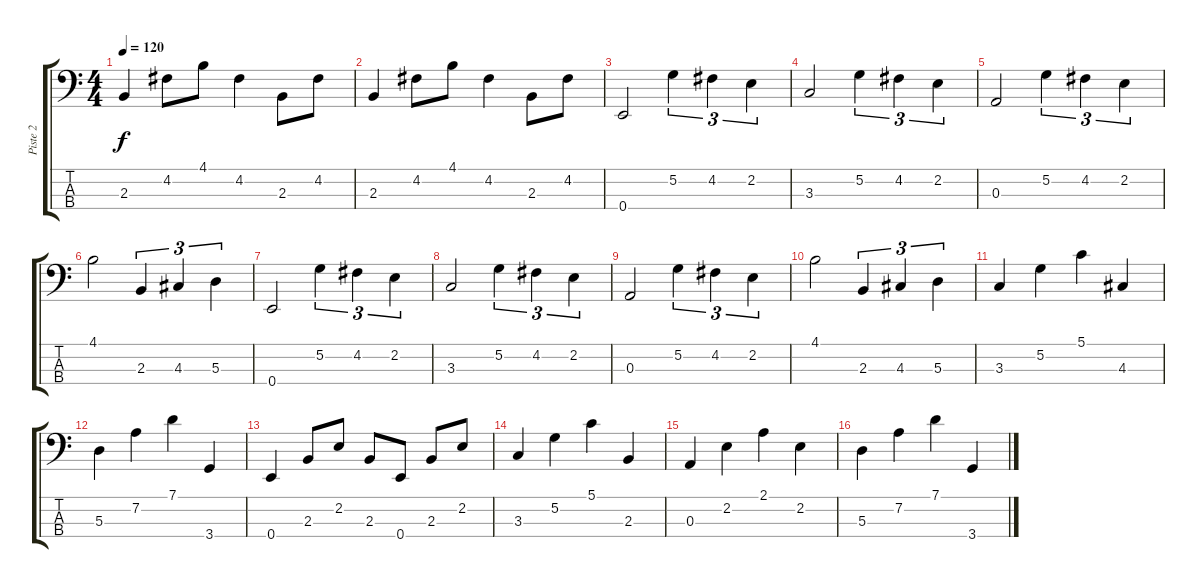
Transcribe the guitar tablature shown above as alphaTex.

\track ("Piste 2" "Piste 2") {instrument electricbassfinger}
\staff {score tabs}
\tuning (G2 D2 A1 E1) {hide}
\ts (4 4)
\tempo 120
\clef f4
\ks c
2.3.4{dy f} 4.2.8 4.1.8 4.2.4 2.3.8 4.2.8 |
2.3.4 4.2.8 4.1.8 4.2.4 2.3.8 4.2.8 |
0.4.2 5.2.4{tu (3 2)} 4.2.4{tu (3 2)} 2.2.4{tu (3 2)} |
3.3.2 5.2.4{tu (3 2)} 4.2.4{tu (3 2)} 2.2.4{tu (3 2)} |
0.3.2 5.2.4{tu (3 2)} 4.2.4{tu (3 2)} 2.2.4{tu (3 2)} |
4.1.2 2.3.4{tu (3 2)} 4.3.4{tu (3 2)} 5.3.4{tu (3 2)} |
0.4.2 5.2.4{tu (3 2)} 4.2.4{tu (3 2)} 2.2.4{tu (3 2)} |
3.3.2 5.2.4{tu (3 2)} 4.2.4{tu (3 2)} 2.2.4{tu (3 2)} |
0.3.2 5.2.4{tu (3 2)} 4.2.4{tu (3 2)} 2.2.4{tu (3 2)} |
4.1.2 2.3.4{tu (3 2)} 4.3.4{tu (3 2)} 5.3.4{tu (3 2)} |
3.3.4 5.2.4 5.1.4 4.3.4 |
5.3.4 7.2.4 7.1.4 3.4.4 |
0.4.4 2.3.8 2.2.8 2.3.8 0.4.8 2.3.8 2.2.8 |
3.3.4 5.2.4 5.1.4 2.3.4 |
0.3.4 2.2.4 2.1.4 2.2.4 |
5.3.4 7.2.4 7.1.4 3.4.4
